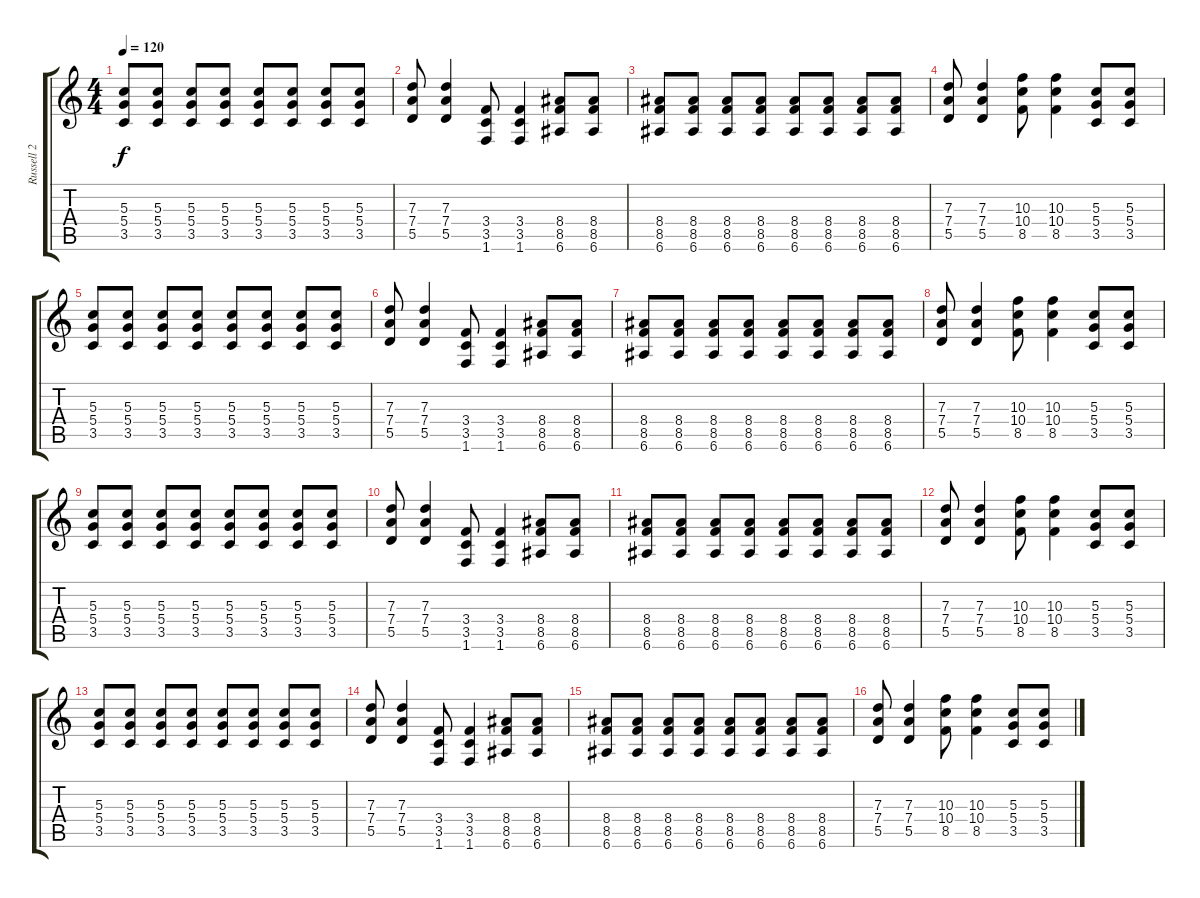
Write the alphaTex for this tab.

\track ("Russell 2" "Russell 2") {instrument distortionguitar}
\staff {score tabs}
\tuning (E4 B3 G3 D3 A2 E2) {hide}
\ts (4 4)
\tempo 120
\clef g2
\ks c
(5.3 5.4 3.5).8{dy f} (5.3 5.4 3.5).8 (5.3 5.4 3.5).8 (5.3 5.4 3.5).8 (5.3 5.4 3.5).8 (5.3 5.4 3.5).8 (5.3 5.4 3.5).8 (5.3 5.4 3.5).8 |
(7.3 7.4 5.5).8 (7.3 7.4 5.5).4 (3.4 3.5 1.6).8 (3.4 3.5 1.6).4 (8.4 8.5 6.6).8 (8.4 8.5 6.6).8 |
(8.4 8.5 6.6).8 (8.4 8.5 6.6).8 (8.4 8.5 6.6).8 (8.4 8.5 6.6).8 (8.4 8.5 6.6).8 (8.4 8.5 6.6).8 (8.4 8.5 6.6).8 (8.4 8.5 6.6).8 |
(7.3 7.4 5.5).8 (7.3 7.4 5.5).4 (10.3 10.4 8.5).8 (10.3 10.4 8.5).4 (5.3 5.4 3.5).8 (5.3 5.4 3.5).8 |
(5.3 5.4 3.5).8 (5.3 5.4 3.5).8 (5.3 5.4 3.5).8 (5.3 5.4 3.5).8 (5.3 5.4 3.5).8 (5.3 5.4 3.5).8 (5.3 5.4 3.5).8 (5.3 5.4 3.5).8 |
(7.3 7.4 5.5).8 (7.3 7.4 5.5).4 (3.4 3.5 1.6).8 (3.4 3.5 1.6).4 (8.4 8.5 6.6).8 (8.4 8.5 6.6).8 |
(8.4 8.5 6.6).8 (8.4 8.5 6.6).8 (8.4 8.5 6.6).8 (8.4 8.5 6.6).8 (8.4 8.5 6.6).8 (8.4 8.5 6.6).8 (8.4 8.5 6.6).8 (8.4 8.5 6.6).8 |
(7.3 7.4 5.5).8 (7.3 7.4 5.5).4 (10.3 10.4 8.5).8 (10.3 10.4 8.5).4 (5.3 5.4 3.5).8 (5.3 5.4 3.5).8 |
(5.3 5.4 3.5).8 (5.3 5.4 3.5).8 (5.3 5.4 3.5).8 (5.3 5.4 3.5).8 (5.3 5.4 3.5).8 (5.3 5.4 3.5).8 (5.3 5.4 3.5).8 (5.3 5.4 3.5).8 |
(7.3 7.4 5.5).8 (7.3 7.4 5.5).4 (3.4 3.5 1.6).8 (3.4 3.5 1.6).4 (8.4 8.5 6.6).8 (8.4 8.5 6.6).8 |
(8.4 8.5 6.6).8 (8.4 8.5 6.6).8 (8.4 8.5 6.6).8 (8.4 8.5 6.6).8 (8.4 8.5 6.6).8 (8.4 8.5 6.6).8 (8.4 8.5 6.6).8 (8.4 8.5 6.6).8 |
(7.3 7.4 5.5).8 (7.3 7.4 5.5).4 (10.3 10.4 8.5).8 (10.3 10.4 8.5).4 (5.3 5.4 3.5).8 (5.3 5.4 3.5).8 |
(5.3 5.4 3.5).8 (5.3 5.4 3.5).8 (5.3 5.4 3.5).8 (5.3 5.4 3.5).8 (5.3 5.4 3.5).8 (5.3 5.4 3.5).8 (5.3 5.4 3.5).8 (5.3 5.4 3.5).8 |
(7.3 7.4 5.5).8 (7.3 7.4 5.5).4 (3.4 3.5 1.6).8 (3.4 3.5 1.6).4 (8.4 8.5 6.6).8 (8.4 8.5 6.6).8 |
(8.4 8.5 6.6).8 (8.4 8.5 6.6).8 (8.4 8.5 6.6).8 (8.4 8.5 6.6).8 (8.4 8.5 6.6).8 (8.4 8.5 6.6).8 (8.4 8.5 6.6).8 (8.4 8.5 6.6).8 |
(7.3 7.4 5.5).8 (7.3 7.4 5.5).4 (10.3 10.4 8.5).8 (10.3 10.4 8.5).4 (5.3 5.4 3.5).8 (5.3 5.4 3.5).8
